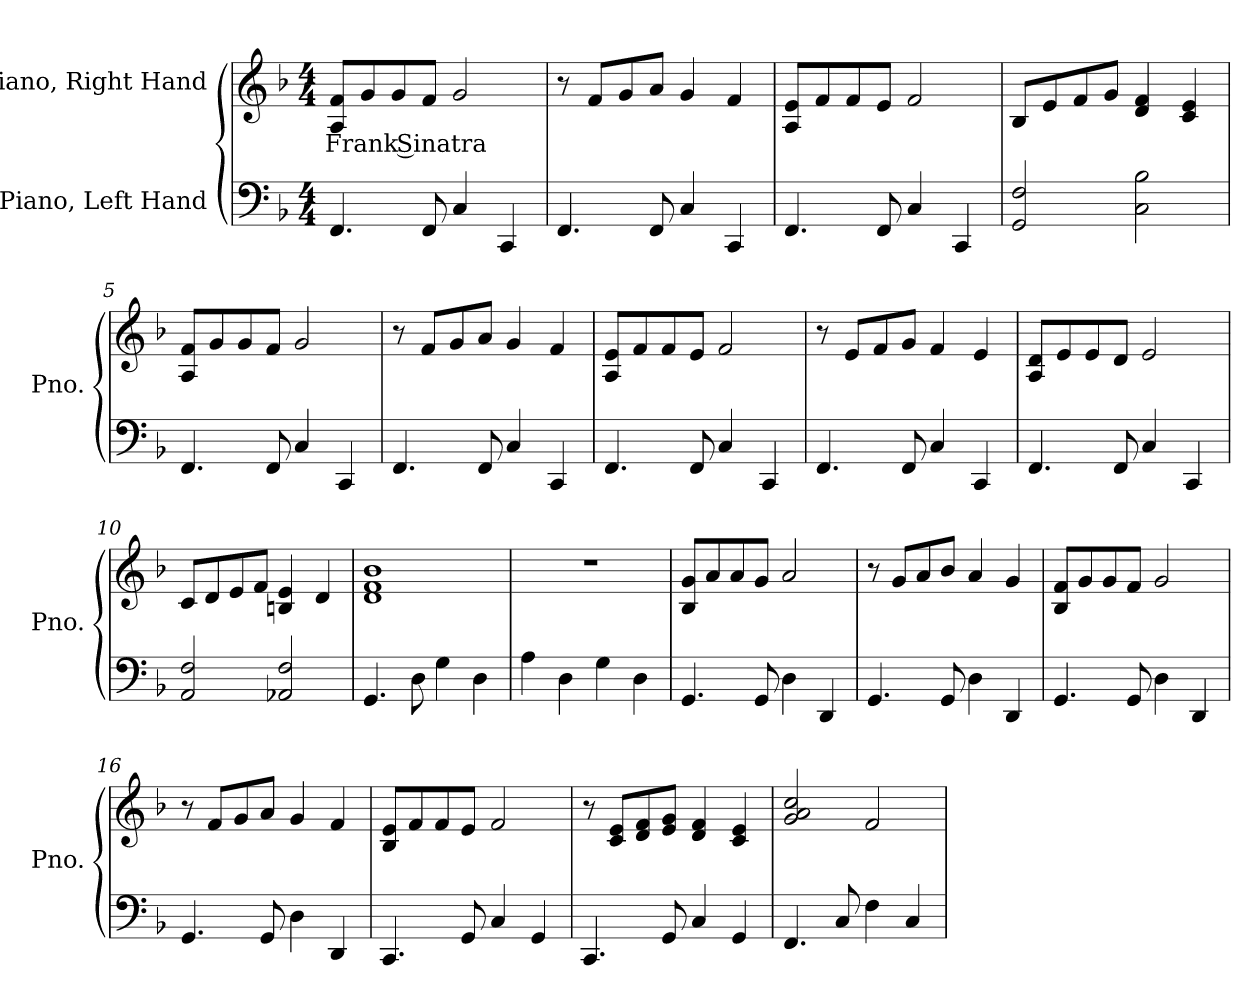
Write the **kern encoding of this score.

**kern	**kern	**text
*part2	*part1	*part1
*staff2	*staff1	*staff1
*I"Piano, Left Hand	*I"Piano, Right Hand	*
*I'Pno.	*I'Pno.	*
*clefF4	*clefG2	*
*k[b-]	*k[b-]	*
*M4/4	*M4/4	*
*MM95	*MM95	*
=1	=1	=1
!	!	!LO:LY:b
4.FF/	8A/ 8f/L	Frank Sinatra
.	8g/	.
.	8g/	.
8FF/	8f/J	.
4C/	2g/	.
4CC/	.	.
=2	=2	=2
4.FF/	8r	.
.	8f/L	.
.	8g/	.
8FF/	8a/J	.
4C/	4g/	.
4CC/	4f/	.
=3	=3	=3
4.FF/	8A/ 8e/L	.
.	8f/	.
.	8f/	.
8FF/	8e/J	.
4C/	2f/	.
4CC/	.	.
=4	=4	=4
2GG/ 2F/	8B-/L	.
.	8e/	.
.	8f/	.
.	8g/J	.
2C\ 2B-\	4d/ 4f/	.
.	4c/ 4e/	.
!!LO:LB:g=z
=5	=5	=5
4.FF/	8A/ 8f/L	.
.	8g/	.
.	8g/	.
8FF/	8f/J	.
4C/	2g/	.
4CC/	.	.
=6	=6	=6
4.FF/	8r	.
.	8f/L	.
.	8g/	.
8FF/	8a/J	.
4C/	4g/	.
4CC/	4f/	.
=7	=7	=7
4.FF/	8A/ 8e/L	.
.	8f/	.
.	8f/	.
8FF/	8e/J	.
4C/	2f/	.
4CC/	.	.
=8	=8	=8
4.FF/	8r	.
.	8e/L	.
.	8f/	.
8FF/	8g/J	.
4C/	4f/	.
4CC/	4e/	.
=9	=9	=9
4.FF/	8A/ 8d/L	.
.	8e/	.
.	8e/	.
8FF/	8d/J	.
4C/	2e/	.
4CC/	.	.
=10	=10	=10
2AA/ 2F/	8c/L	.
.	8d/	.
.	8e/	.
.	8f/J	.
2AA-X/ 2F/	4Bn/ 4e/	.
.	4d/	.
!!LO:LB:g=z
=11	=11	=11
4.GG/	1d 1f 1b-	.
8D\	.	.
4G\	.	.
4D\	.	.
=12	=12	=12
4A\	1r	.
4D\	.	.
4G\	.	.
4D\	.	.
=13	=13	=13
4.GG/	8B-/ 8g/L	.
.	8a/	.
.	8a/	.
8GG/	8g/J	.
4D\	2a/	.
4DD/	.	.
=14	=14	=14
4.GG/	8r	.
.	8g/L	.
.	8a/	.
8GG/	8b-/J	.
4D\	4a/	.
4DD/	4g/	.
=15	=15	=15
4.GG/	8B-/ 8f/L	.
.	8g/	.
.	8g/	.
8GG/	8f/J	.
4D\	2g/	.
4DD/	.	.
=16	=16	=16
4.GG/	8r	.
.	8f/L	.
.	8g/	.
8GG/	8a/J	.
4D\	4g/	.
4DD/	4f/	.
!!LO:LB:g=z
=17	=17	=17
4.CC/	8B-/ 8e/L	.
.	8f/	.
.	8f/	.
8GG/	8e/J	.
4C/	2f/	.
4GG/	.	.
=18	=18	=18
4.CC/	8r	.
.	8c/ 8e/L	.
.	8d/ 8f/	.
8GG/	8e/ 8g/J	.
4C/	4d/ 4f/	.
4GG/	4c/ 4e/	.
=19	=19	=19
4.FF/	2g/ 2a/ 2cc/	.
8C/	.	.
4F\	2f/	.
4C/	.	.
=	=	=
*-	*-	*-
